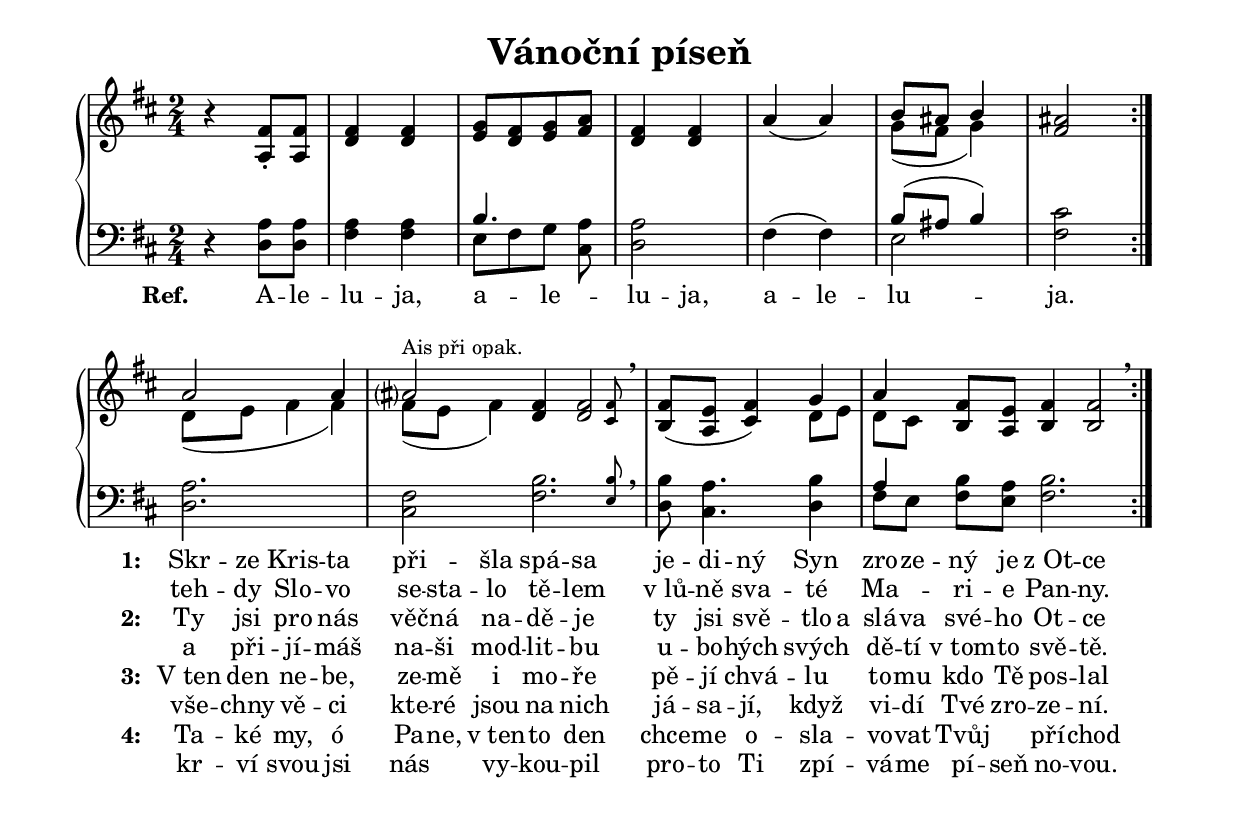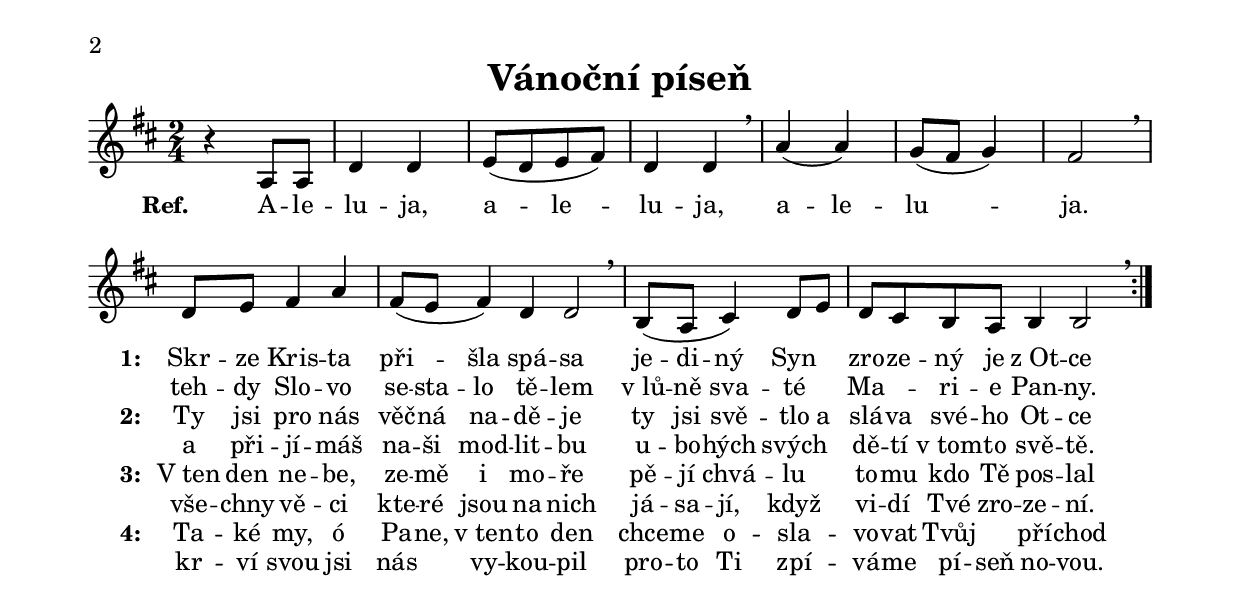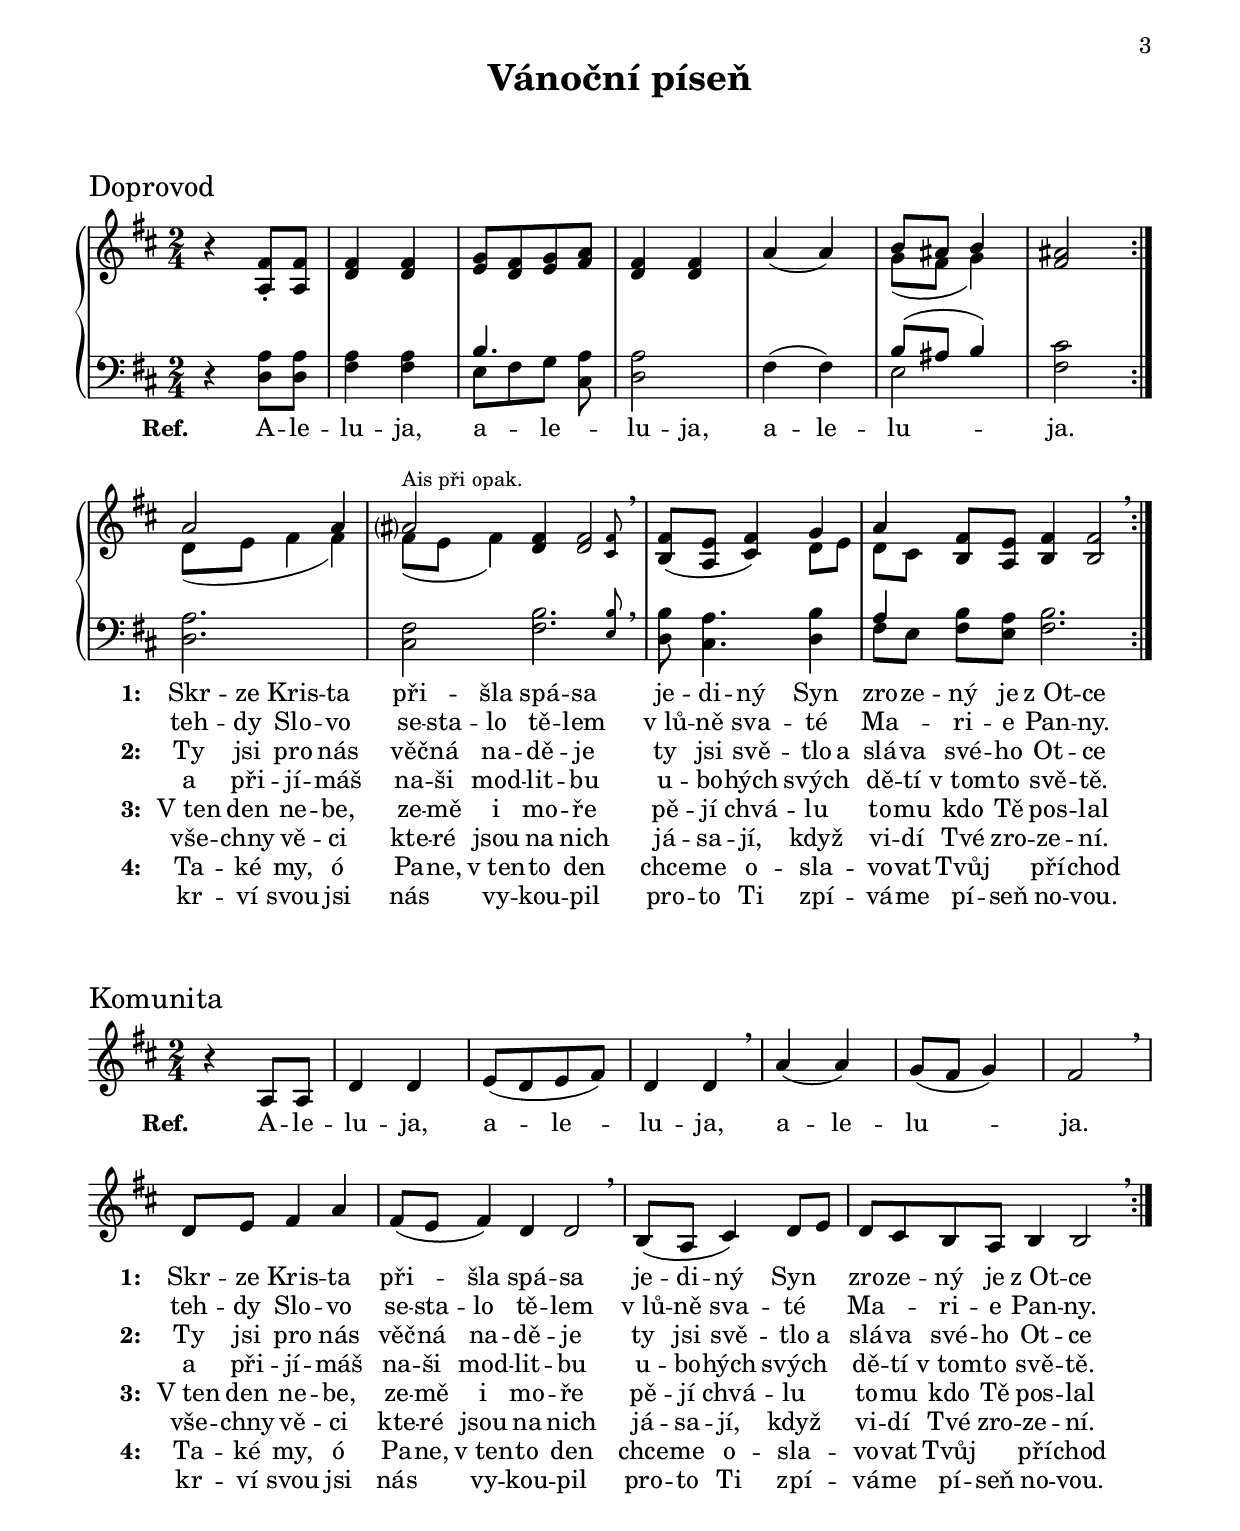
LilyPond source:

\version "2.18.2"

\include "../common-includes/macros.ly"
\include "../common-includes/paper.ly"

vanocni_melodie_ref_prava = \relative c' {
	\key d \major
	\clef treble
	\language "deutsch"
	\time 2/4
	
	\repeat volta 2 {
		r4 <fis a,\staccato>8[ <fis a,>8] | <fis d>4 <fis d>4 |
		<g e>8[ <fis d>8 <g e>8 <a fis>8] | <fis d>4 <fis d>4 |
		a4( a4) | << {h8[ ais8] h4} \\ {g8[( fis8] g4)} >> | <ais fis>2 |
	}
	
}

vanocni_melodie_ref_leva = \absolute {
	\key d \major
	\clef bass
	\language "deutsch"
	\time 2/4
	
	\repeat volta 2 {
		r4 <a d>8[ <a d>8] | <a fis>4 <a fis>4 |
		<< {h4.} \\ {e8[ fis8 g8]} >> <a cis>8 <a d>2 |
		fis4( fis4) | << {h8[( ais8] h4)} \\ {e2} >> | <cis' fis>2 |
	}
	
}

vanocni_melodie_ref_lidi = \relative c' {
	\key d \major
	\clef treble
	\language "deutsch"
	\time 2/4
	
	r4 a8[ a8] | d4 d4 |
	e8[( d8 e8 fis8]) | d4 d4 \breathe |
	a'4( a4) | g8[( fis8] g4) | fis2 \breathe |
	
}

vanocni_slova_ref = \lyricmode {
	\set stanza = "Ref. "
	_4 A8 -- le8 -- lu4 -- ja,4
	a4 -- le4 -- lu4 -- ja,4
	a4 -- le4 -- lu2 -- ja.2
}

vanocni_ref_doprovod = \new PianoStaff <<
	\new Staff \vanocni_melodie_ref_prava
	\new Staff \vanocni_melodie_ref_leva
	\new Lyrics \vanocni_slova_ref
>>

vanocni_ref_lidi = \new StaffGroup <<
	\new Staff \vanocni_melodie_ref_lidi
	\new Lyrics \vanocni_slova_ref
>>

vanocni_melodie_sloka_prava = \relative c' {
	\key d \major
	\clef treble
	\language "deutsch"
	\noTime
	\autoBeamOff
	\accidentalStyle forget
	\cadenzaOn
	
	<< {a'2 a4} \\ {d,8[( e8] fis4 fis4)} >> \bbar
	<< {ais?2^\markup {\small "Ais při opak."}} \\ {fis8[( e8] fis4)} >> <fis d>4 \afterGrace <fis d>2 <fis cis>8 \breathe \bbar
	<fis h,>8[( <e a,>8] <cis fis>4) << {g'4} \\ {d8[ e8]} >> \bbar
	<< {a4} \\ {d,8[ cis8]} >> <fis h,>8[ <e a,>8] <fis h,>4 <fis h,>2 \breathe \bar ":|."
	
	\cadenzaOff
}

vanocni_melodie_sloka_leva = \absolute {
	\key d \major
	\clef bass
	\language "deutsch"
	\noTime
	\autoBeamOff
	\accidentalStyle forget
	\cadenzaOn
	
	<a d>2. \bbar
	#(define afterGraceFraction (cons 5 6))
	<fis cis>2 \afterGrace <h fis>2. <h e>8 \breathe \bbar
	<h d>8 <a cis>4. <h d>4 \bbar
	<< {a4} \\ {fis8[ e8]} >> <h fis>8[ <a e>8] <h fis>2. \bar ":|."
	
	\cadenzaOff
}

vanocni_melodie_sloka_lidi = \relative c' {
	\key d \major
	\clef treble
	\language "deutsch"
	\noTime
	\autoBeamOff
	\accidentalStyle forget
	\cadenzaOn
	
	d8[ e8] fis4 a4 \bbar
	fis8[( e8] fis4) d4 d2 \breathe \bbar
	h8[( a8] cis4) d8[ e8] \bbar
	d8[ cis8 h8 a8] h4 h2 \breathe \bar ":|."
	
	\cadenzaOff
}

vanocni_slova_sloka_aa = \lyricmode {
	\set stanza = "1: "
	Skr8 -- ze8 Kris4 -- ta4
	při4 -- šla4 spá4 -- sa2
	je8 -- di8 -- ný4 Syn4
	zro8 -- ze8 -- ný8 je8 "z Ot"4 -- ce2
}
vanocni_slova_sloka_ab = \lyricmode {
	teh8 -- dy8 Slo4 -- vo4
	se8 -- sta8 -- lo4 tě4 -- lem2
	"v lů"8 -- ně8 sva4 -- té4
	Ma4 -- ri8 -- e8 Pan4 -- ny.2
}
vanocni_slova_sloka_ba = \lyricmode {
	\set stanza = "2: "
	Ty8 jsi8 pro4 nás4
	věč8 -- ná8 na4 -- dě4 -- je2
	ty8 jsi8 svě4 -- tlo8 a8
	slá8 -- va8 své8 -- ho8 Ot4 -- ce2
}
vanocni_slova_sloka_bb = \lyricmode {
	a8 při8 -- jí4 -- máš4
	na8 -- ši8 mod4 -- lit4 -- bu2
	u8 -- bo8 -- hých4 svých4
	dě8 -- tí8 "v tom"8 -- to8 svě4 -- tě.2
}
vanocni_slova_sloka_ca = \lyricmode {
	\set stanza = "3: "
	"V ten"8 den8 ne4 -- be,4
	ze8 -- mě8 i4 mo4 -- ře2
	pě8 -- jí8 chvá4 -- lu4
	to8 -- mu8 kdo8 Tě8 pos4 -- lal2
}
vanocni_slova_sloka_cb = \lyricmode {
	vše8 -- chny8 vě4 -- ci4
	kte8 -- ré8 jsou4 na4 nich2
	já8 -- sa8 -- jí,4 když4
	vi8 -- dí8 Tvé8 zro8 -- ze4 -- ní.2
}
vanocni_slova_sloka_da = \lyricmode {
	\set stanza = "4: "
	Ta8 -- ké8 my,4 ó4
	Pa8 -- ne,8 "v ten"4 -- to4 den2
	chce8 -- me8 o4 -- sla4 --
	vo8 -- vat8 Tvůj4 pří4 -- chod2
}
vanocni_slova_sloka_db = \lyricmode {
	kr8 -- ví8 svou4 jsi4
	nás4 vy4 -- kou4 -- pil2
	pro8 -- to8 Ti4 zpí4 --
	vá8 -- me8 pí8 -- seň8 no4 -- vou.2
}

vanocni_sloka_doprovod = \new PianoStaff <<
	\new Staff \vanocni_melodie_sloka_prava
	\new Staff \vanocni_melodie_sloka_leva
	\new Lyrics \vanocni_slova_sloka_aa
	\new Lyrics \vanocni_slova_sloka_ab
	\new Lyrics \vanocni_slova_sloka_ba
	\new Lyrics \vanocni_slova_sloka_bb
	\new Lyrics \vanocni_slova_sloka_ca
	\new Lyrics \vanocni_slova_sloka_cb
	\new Lyrics \vanocni_slova_sloka_da
	\new Lyrics \vanocni_slova_sloka_db
>>

vanocni_sloka_lidi = \new StaffGroup <<
	\new Staff \vanocni_melodie_sloka_lidi
	\new Lyrics \vanocni_slova_sloka_aa
	\new Lyrics \vanocni_slova_sloka_ab
	\new Lyrics \vanocni_slova_sloka_ba
	\new Lyrics \vanocni_slova_sloka_bb
	\new Lyrics \vanocni_slova_sloka_ca
	\new Lyrics \vanocni_slova_sloka_cb
	\new Lyrics \vanocni_slova_sloka_da
	\new Lyrics \vanocni_slova_sloka_db
>>


\book {
	\bookpart {
	\header {
		title = "Vánoční píseň"
	}
	\score {
		\vanocni_ref_doprovod
	}
	\score {
		\vanocni_sloka_doprovod
	}
	%\markup {
	%  \vspace #2
	%  \line { Ve druhém taktu sloky je poprvé A, při opakování ve druhé půlce Ais. }
	%}
}

	\bookpart {
	\header {
		title = "Vánoční píseň"
	}
	\score {
		\vanocni_ref_lidi
	}
	\score {
		\vanocni_sloka_lidi
	}
}

	\bookpart {
	\header {
		title = "Vánoční píseň"
	}
	\markup {
	  \vspace #3
	  \line { \huge "Doprovod" }
	}
	\score {
		\vanocni_ref_doprovod
	}
	\score {
		\vanocni_sloka_doprovod
	}
	%\markup {
	%  \vspace #2
	%  \line { Ve druhém taktu sloky je poprvé A, při opakování ve druhé půlce Ais. }
	%}
	\markup {
	  \vspace #3
	  \line { \huge Komunita }
	}
	\score {
		\vanocni_ref_lidi
	}
	\score {
		\vanocni_sloka_lidi
	}
}

}
